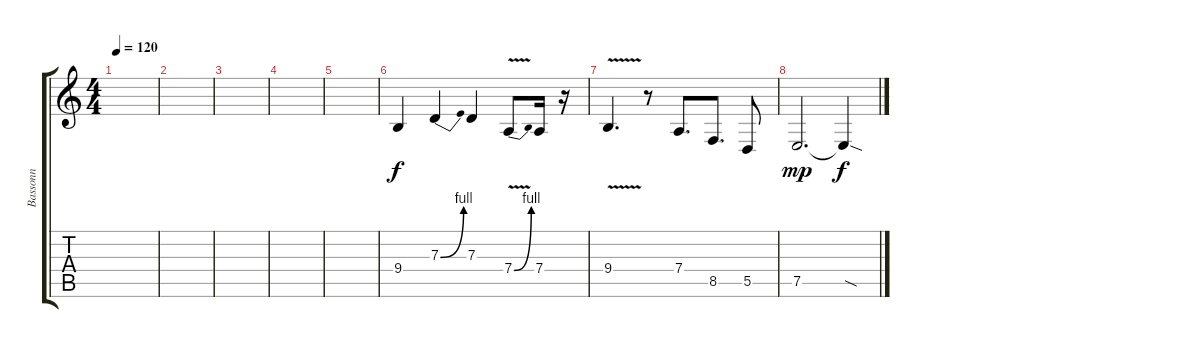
\track ("Bassonn" "Bassonn") {instrument bassoon}
\staff {score tabs}
\tuning (E4 B3 G3 D3 A2 E2) {hide}
\ts (4 4)
\tempo 120
\clef g2
\ks c
|
|
|
|
|
9.4.4 7.3{be (bend 0 0 60 4)}.4 7.3.4 7.4{be (bend 0 0 60 4) v}.8 7.4.16 r.16 |
9.4{v}.4{d} r.8 7.4.8{d} 8.5.8{d} 5.5.8 |
7.5.2{d dy mp} 7.5{sod t}.4{dy f}
